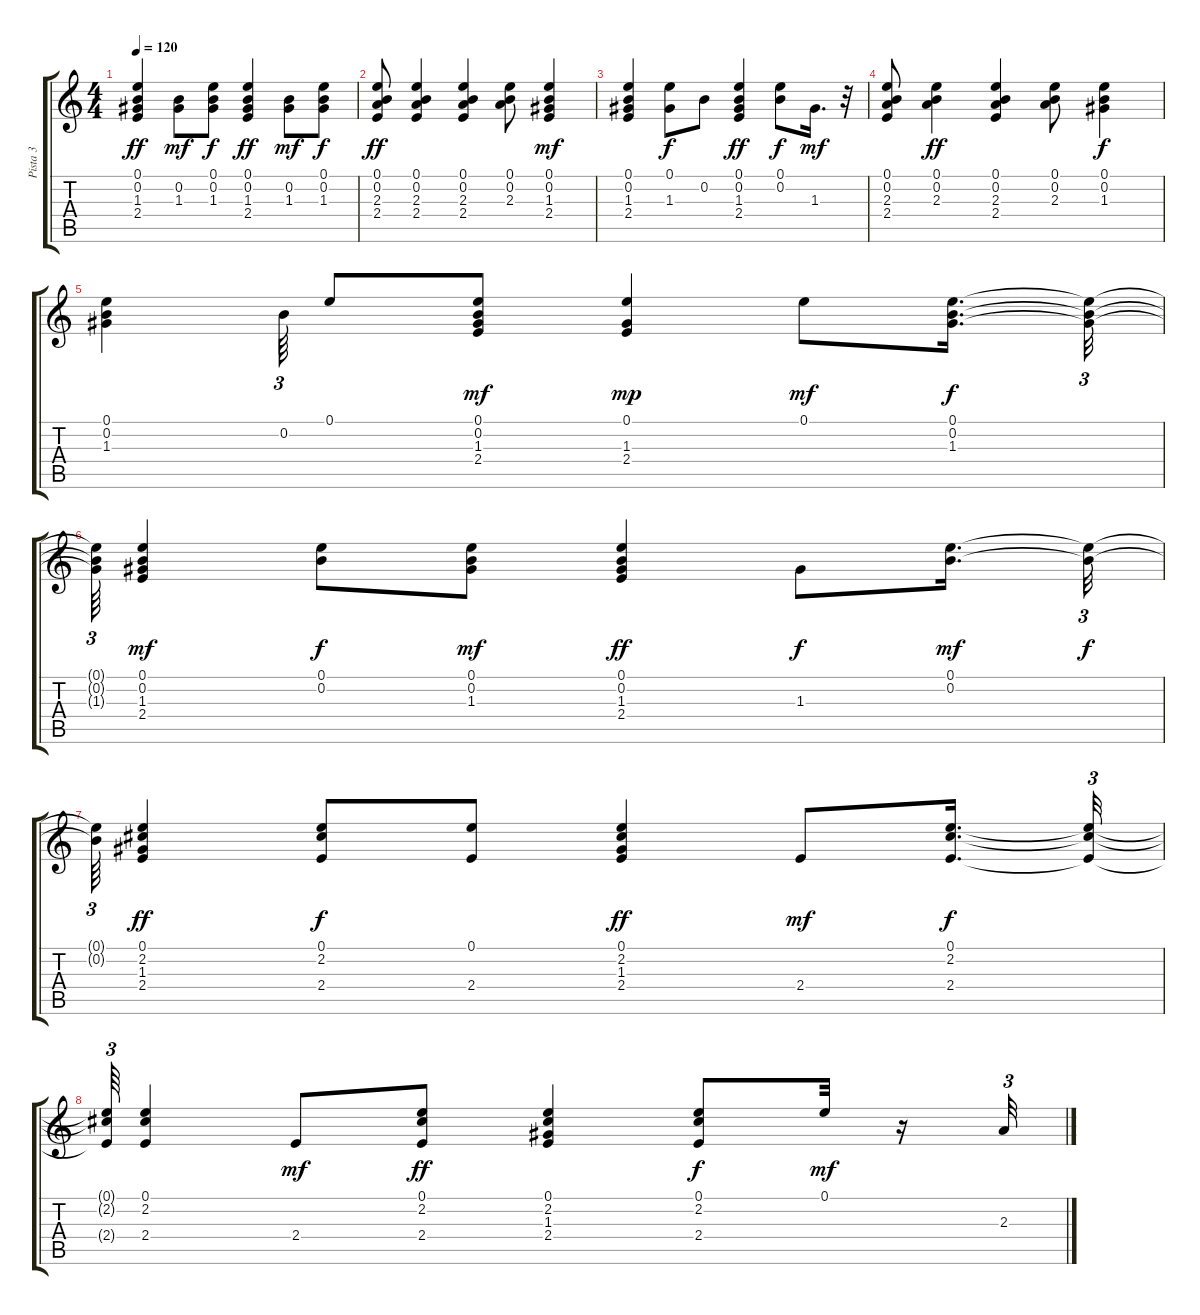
\track ("Pista 3" "Pista 3") {instrument acousticguitarsteel}
\staff {score tabs}
\tuning (E4 B3 G3 D3 A2 E2) {hide}
\ts (4 4)
\tempo 120
\clef g2
\ks c
(0.1 0.2 1.3 2.4).4{dy ff} (0.2 1.3).8{dy mf} (0.1 0.2 1.3).8{dy f} (0.1 0.2 1.3 2.4).4{dy ff} (0.2 1.3).8{dy mf} (0.1 0.2 1.3).8{dy f} |
(0.1 0.2 2.3 2.4).8{dy ff} (0.1 0.2 2.3 2.4).4 (0.1 0.2 2.3 2.4).4 (0.1 0.2 2.3).8 (0.1 0.2 1.3 2.4).4{dy mf} |
(0.1 0.2 1.3 2.4).4 (0.1 1.3).8{dy f} 0.2.8 (0.1 0.2 1.3 2.4).4{dy ff} (0.1 0.2).8{dy f} 1.3.16{d dy mf} r.32 |
(0.1 0.2 2.3 2.4).8 (0.1 0.2 2.3).4{dy ff} (0.1 0.2 2.3 2.4).4 (0.1 0.2 2.3).8 (0.1 0.2 1.3).4{dy f} |
(0.1 0.2 1.3).4 0.2.64{tu (3 2)} 0.1.8 (0.1 0.2 1.3 2.4).8{dy mf} (0.1 1.3 2.4).4{dy mp} 0.1.8{dy mf} (0.1 0.2 1.3).16{d dy f} (0.1{t} 0.2{t} 1.3{t}).32{tu (3 2)} |
(0.1{t} 0.2{t} 1.3{t}).64{tu (3 2)} (0.1 0.2 1.3 2.4).4{dy mf} (0.1 0.2).8{dy f} (0.1 0.2 1.3).8{dy mf} (0.1 0.2 1.3 2.4).4{dy ff} 1.3.8{dy f} (0.1 0.2).16{d dy mf} (0.1{t} 0.2{t}).32{tu (3 2) dy f} |
(0.1{t} 0.2{t}).64{tu (3 2)} (0.1 2.2 1.3 2.4).4{dy ff} (0.1 2.2 2.4).8{dy f} (0.1 2.4).8 (0.1 2.2 1.3 2.4).4{dy ff} 2.4.8{dy mf} (0.1 2.2 2.4).16{d dy f} (0.1{t} 2.2{t} 2.4{t}).32{tu (3 2)} |
(0.1{t} 2.2{t} 2.4{t}).64{tu (3 2)} (0.1 2.2 2.4).4 2.4.8{dy mf} (0.1 2.2 2.4).8{dy ff} (0.1 2.2 1.3 2.4).4 (0.1 2.2 2.4).8{dy f} 0.1.32{dy mf} r.16 2.3.32{tu (3 2)}
